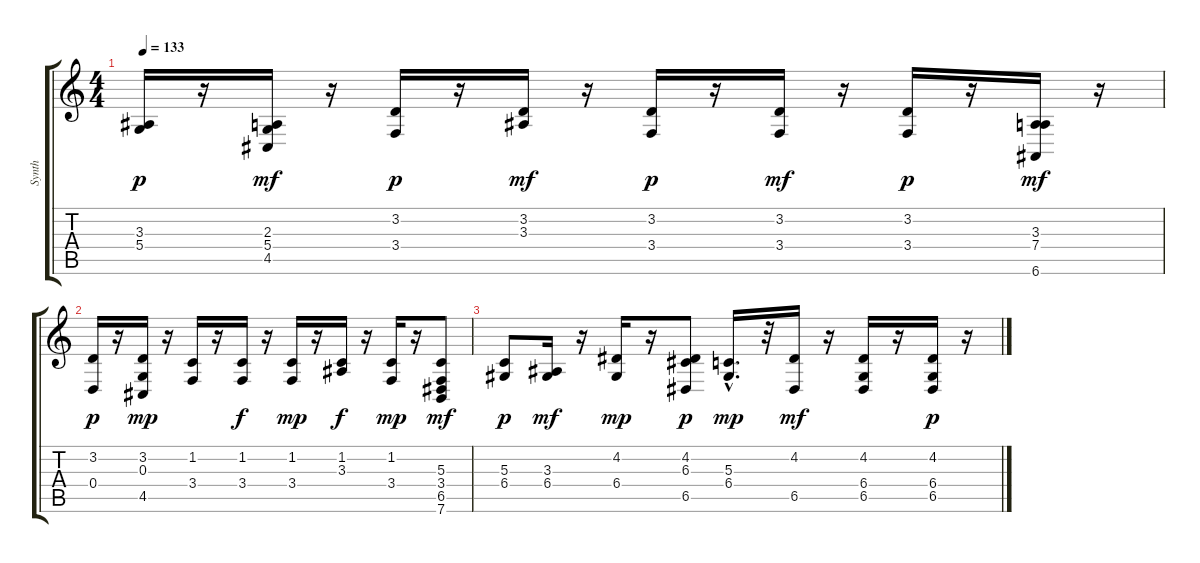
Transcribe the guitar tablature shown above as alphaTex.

\track ("Synth" "Synth") {instrument lead3calliope}
\staff {score tabs}
\tuning (E4 B3 G3 D3 A2 E2) {hide}
\ts (4 4)
\tempo 133
\clef g2
\ks c
(3.3 5.4).16{dy p} r.16 (2.3 5.4 4.5).16{dy mf} r.16 (3.2 3.4).16{dy p} r.16 (3.2 3.3).16{dy mf} r.16 (3.2 3.4).16{dy p} r.16 (3.2 3.4).16{dy mf} r.16 (3.2 3.4).16{dy p} r.16 (3.3 7.4 6.6).16{dy mf} r.16 |
(3.2 0.4).16{dy p} r.16 (3.2 0.3 4.5).16{dy mp} r.16 (1.2 3.4).16 r.16 (1.2 3.4).16{dy f} r.16 (1.2 3.4).16{dy mp} r.16 (1.2 3.3).16{dy f} r.16 (1.2 3.4).16{dy mp} r.16 (5.3 3.4 6.5 7.6).8{dy mf} |
(5.3 6.4).8{dy p} (3.3 6.4).16{dy mf} r.16 (4.2 6.4).16{dy mp} r.16 (4.2 6.3 6.5).8{dy p} (5.3{hac} 6.4).16{d dy mp} r.32 (4.2 6.5).16{dy mf} r.16 (4.2 6.4 6.5).16 r.16 (4.2 6.4 6.5).16{dy p} r.16
